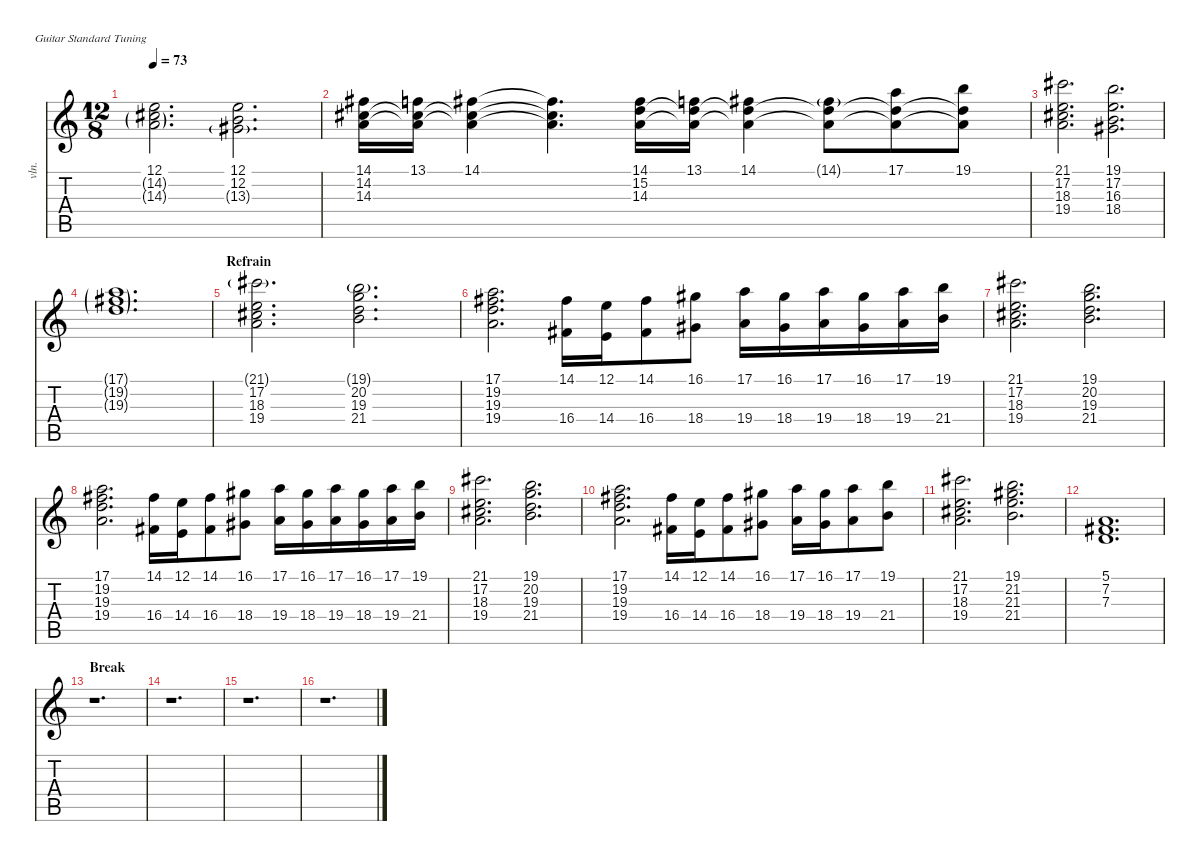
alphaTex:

\defaultSystemsLayout 4
\hideDynamics
\bracketExtendMode nobrackets
\otherSystemsTrackNameOrientation horizontal
\track ("Violins" "vln.") {instrument stringensemble1}
\staff {score tabs}
\tuning (E4 B3 G3 D3 A2 E2)
\ts (12 8)
\tempo 73
\clef g2
\ks c
(12.1 14.2{g acc #} 14.3{g}).2{d dy f beam Down} (12.1 12.2 13.3{g acc #}).2{d beam Down} |
(14.1{acc #} 14.2{acc #} 14.3).16{beam Down} (13.1 14.2{t acc #} 14.3{t}).16{beam Down} (14.1{acc #} 14.2{t acc #} 14.3{t}).4{beam Down} (14.1{t acc #} 14.2{t acc #} 14.3{t}).4{d beam Down} (14.1{acc #} 15.2 14.3).16{beam Down} (13.1 15.2{t} 14.3{t}).16{beam Down} (14.1{acc #} 15.2{t} 14.3{t}).4{beam Down} (14.1{g acc #} 15.2{t} 14.3{t}).8{beam Down} (17.1 15.2{t} 14.3{t}).8{beam Down} (19.1 15.2{t} 14.3{t}).8{beam Down} |
(21.1{acc #} 17.2 18.3{acc #} 19.4).2{d beam Down} (19.1 17.2 16.3 18.4{acc #}).2{d beam Down} |
(17.1{g} 19.2{g acc #} 19.3{g}).1{d beam Down} |
\section ("" "Refrain")
(21.1{g acc #} 17.2 18.3{acc #} 19.4).2{d beam Down} (19.1{g} 20.2 19.3 21.4).2{d beam Down} |
(17.1 19.2{acc #} 19.3 19.4).2{d beam Down} (14.1{acc #} 16.4{acc #}).16{dy fff beam Down} (12.1 14.4).16{beam Down} (14.1{acc #} 16.4{acc #}).8{beam Down} (16.1{acc #} 18.4{acc #}).8{beam Down} (17.1 19.4).16{beam Down} (16.1{acc #} 18.4{acc #}).16{beam Down} (17.1 19.4).16{beam Down} (16.1{acc #} 18.4{acc #}).16{beam Down} (17.1 19.4).16{beam Down} (19.1 21.4).16{beam Down} |
(21.1{acc #} 17.2 18.3{acc #} 19.4).2{d dy f beam Down} (19.1 20.2 19.3 21.4).2{d beam Down} |
(17.1 19.2{acc #} 19.3 19.4).2{d beam Down} (14.1{acc #} 16.4{acc #}).16{dy fff beam Down} (12.1 14.4).16{beam Down} (14.1{acc #} 16.4{acc #}).8{beam Down} (16.1{acc #} 18.4{acc #}).8{beam Down} (17.1 19.4).16{beam Down} (16.1{acc #} 18.4{acc #}).16{beam Down} (17.1 19.4).16{beam Down} (16.1{acc #} 18.4{acc #}).16{beam Down} (17.1 19.4).16{beam Down} (19.1 21.4).16{beam Down} |
(21.1{acc #} 17.2 18.3{acc #} 19.4).2{d dy f beam Down} (19.1 20.2 19.3 21.4).2{d beam Down} |
(17.1 19.2{acc #} 19.3 19.4).2{d beam Down} (14.1{acc #} 16.4{acc #}).16{dy fff beam Down} (12.1 14.4).16{beam Down} (14.1{acc #} 16.4{acc #}).8{beam Down} (16.1{acc #} 18.4{acc #}).8{beam Down} (17.1 19.4).16{beam Down} (16.1{acc #} 18.4{acc #}).16{beam Down} (17.1 19.4).8{beam Down} (19.1 21.4).8{beam Down} |
(21.1{acc #} 17.2 18.3{acc #} 19.4).2{d dy f beam Down} (19.1 21.2{acc #} 21.3 21.4).2{d beam Down} |
(5.1 7.2{acc #} 7.3).1{d beam Up} |
\section ("" "Break")
r.1{d beam Down} |
r.1{d beam Down} |
r.1{d beam Down} |
r.1{d beam Down}
